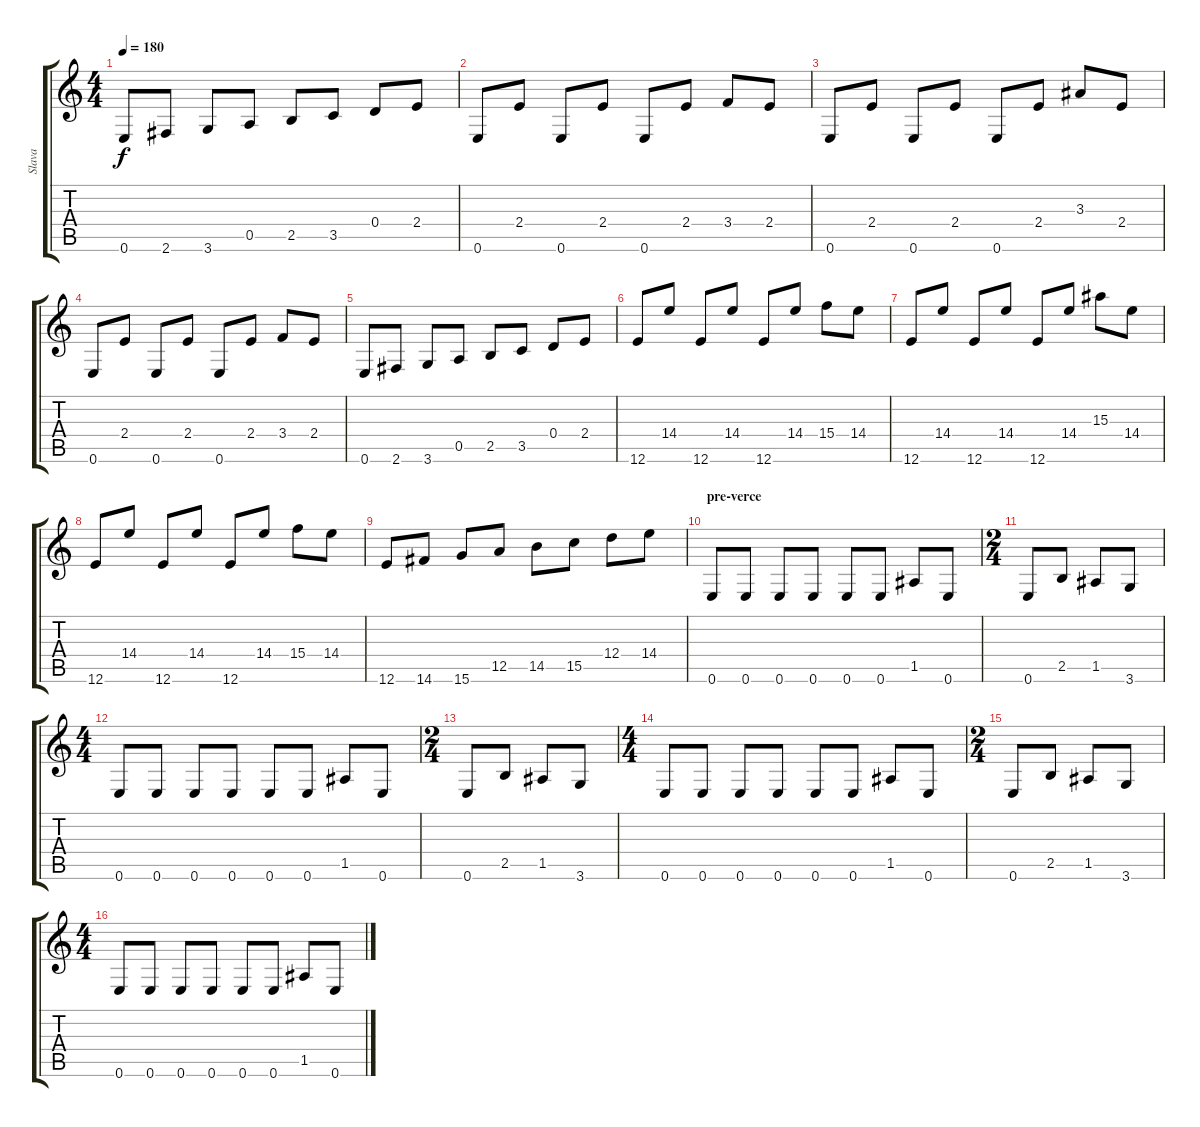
\track ("Slava" "Slava") {instrument distortionguitar}
\staff {score tabs}
\tuning (E4 B3 G3 D3 A2 E2) {hide}
\ts (4 4)
\tempo 180
\clef g2
\ks c
0.6.8{dy f} 2.6.8 3.6.8 0.5.8 2.5.8 3.5.8 0.4.8 2.4.8 |
0.6.8 2.4.8 0.6.8 2.4.8 0.6.8 2.4.8 3.4.8 2.4.8 |
0.6.8 2.4.8 0.6.8 2.4.8 0.6.8 2.4.8 3.3.8 2.4.8 |
0.6.8 2.4.8 0.6.8 2.4.8 0.6.8 2.4.8 3.4.8 2.4.8 |
0.6.8 2.6.8 3.6.8 0.5.8 2.5.8 3.5.8 0.4.8 2.4.8 |
12.6.8 14.4.8 12.6.8 14.4.8 12.6.8 14.4.8 15.4.8 14.4.8 |
12.6.8 14.4.8 12.6.8 14.4.8 12.6.8 14.4.8 15.3.8 14.4.8 |
12.6.8 14.4.8 12.6.8 14.4.8 12.6.8 14.4.8 15.4.8 14.4.8 |
12.6.8 14.6.8 15.6.8 12.5.8 14.5.8 15.5.8 12.4.8 14.4.8 |
\section ("" "pre-verce")
0.6.8 0.6.8 0.6.8 0.6.8 0.6.8 0.6.8 1.5.8 0.6.8 |
\ts (2 4)
0.6.8 2.5.8 1.5.8 3.6.8 |
\ts (4 4)
0.6.8 0.6.8 0.6.8 0.6.8 0.6.8 0.6.8 1.5.8 0.6.8 |
\ts (2 4)
0.6.8 2.5.8 1.5.8 3.6.8 |
\ts (4 4)
0.6.8 0.6.8 0.6.8 0.6.8 0.6.8 0.6.8 1.5.8 0.6.8 |
\ts (2 4)
0.6.8 2.5.8 1.5.8 3.6.8 |
\ts (4 4)
0.6.8 0.6.8 0.6.8 0.6.8 0.6.8 0.6.8 1.5.8 0.6.8
